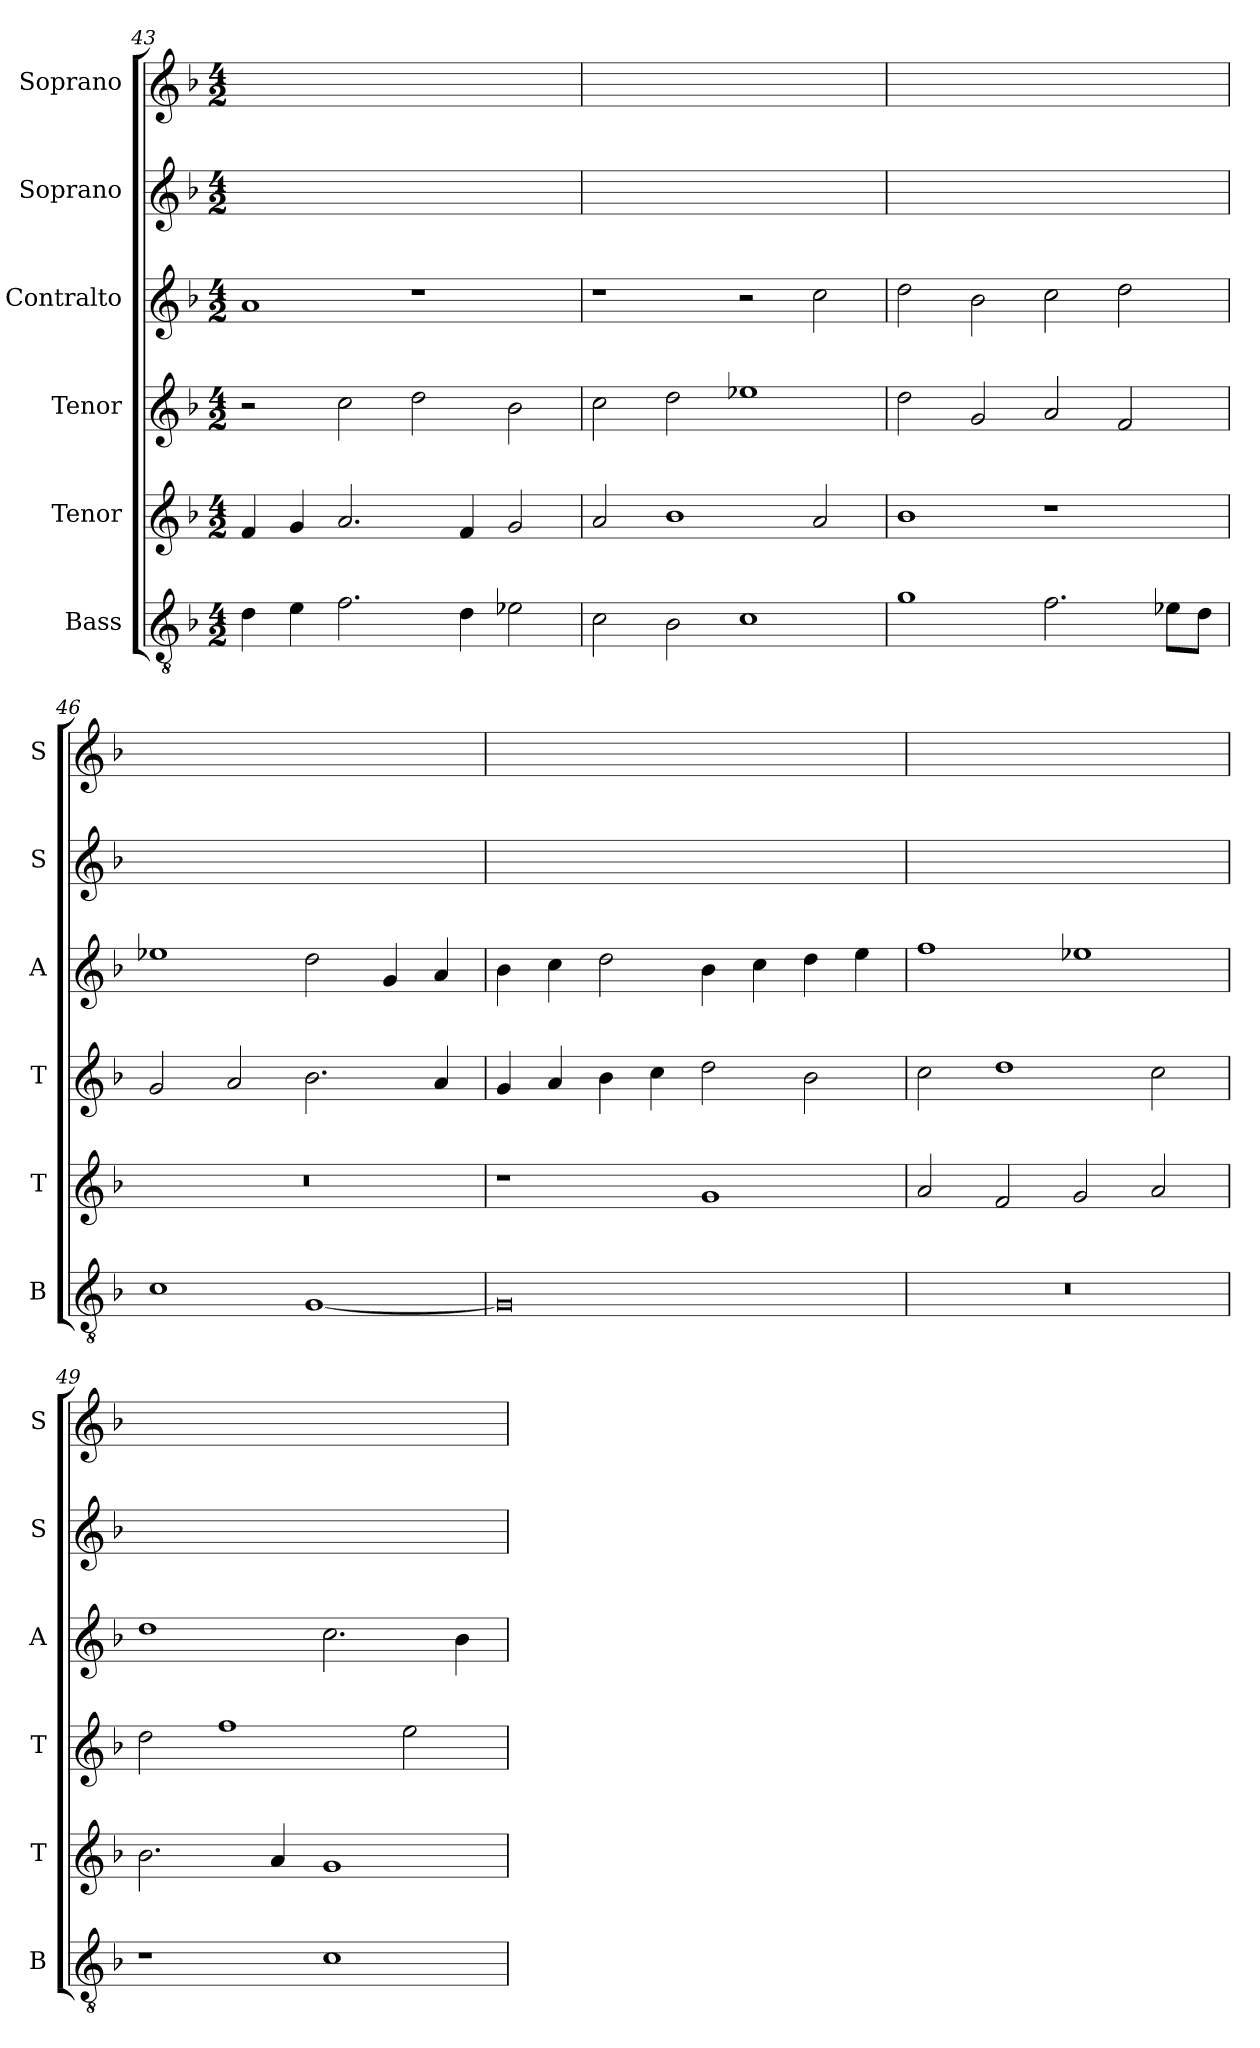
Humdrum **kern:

**kern	**kern	**kern	**kern	**kern	**kern
*part6	*part5	*part4	*part3	*part2	*part1
*staff6	*staff5	*staff4	*staff3	*staff2	*staff1
*I"Bass	*I"Tenor	*I"Tenor	*I"Contralto	*I"Soprano	*I"Soprano
*I'B	*I'T	*I'T	*I'A	*I'S	*I'S
*clefGv2	*clefG2	*clefG2	*clefG2	*clefG2	*clefG2
*k[b-]	*k[b-]	*k[b-]	*k[b-]	*k[b-]	*k[b-]
*M4/2	*M4/2	*M4/2	*M4/2	*M4/2	*M4/2
=43	=43	=43	=43	=43	=43
4d	4f	2r	1a	0ryy	0ryy
4e	4g	.	.	.	.
2.f	2.a	2cc	.	.	.
.	.	2dd	1r	.	.
4d	4f	.	.	.	.
2e-X	2g	2b-	.	.	.
=44	=44	=44	=44	=44	=44
2c	2a	2cc	1r	0ryy	0ryy
2B-	1b-	2dd	.	.	.
1c	.	1ee-X	2r	.	.
.	2a	.	2cc	.	.
=45	=45	=45	=45	=45	=45
1g	1b-	2dd	2dd	0ryy	0ryy
.	.	2g	2b-	.	.
2.f	1r	2a	2cc	.	.
.	.	2f	2dd	.	.
8e-X\L	.	.	.	.	.
8d\J	.	.	.	.	.
=46	=46	=46	=46	=46	=46
1c	0r	2g	1ee-X	0ryy	0ryy
.	.	2a	.	.	.
[1G	.	2.b-	2dd	.	.
.	.	.	4g	.	.
.	.	4a	4a	.	.
=47	=47	=47	=47	=47	=47
0G]	1r	4g	4b-	0ryy	0ryy
.	.	4a	4cc	.	.
.	.	4b-	2dd	.	.
.	.	4cc	.	.	.
.	1g	2dd	4b-	.	.
.	.	.	4cc	.	.
.	.	2b-	4dd	.	.
.	.	.	4ee	.	.
=48	=48	=48	=48	=48	=48
0r	2a	2cc	1ff	0ryy	0ryy
.	2f	1dd	.	.	.
.	2g	.	1ee-X	.	.
.	2a	2cc	.	.	.
=49	=49	=49	=49	=49	=49
1r	2.b-	2dd	1dd	0ryy	0ryy
.	.	1ff	.	.	.
.	4a	.	.	.	.
1c	1g	.	2.cc	.	.
.	.	2ee	.	.	.
.	.	.	4b-	.	.
=	=	=	=	=	=
*-	*-	*-	*-	*-	*-
